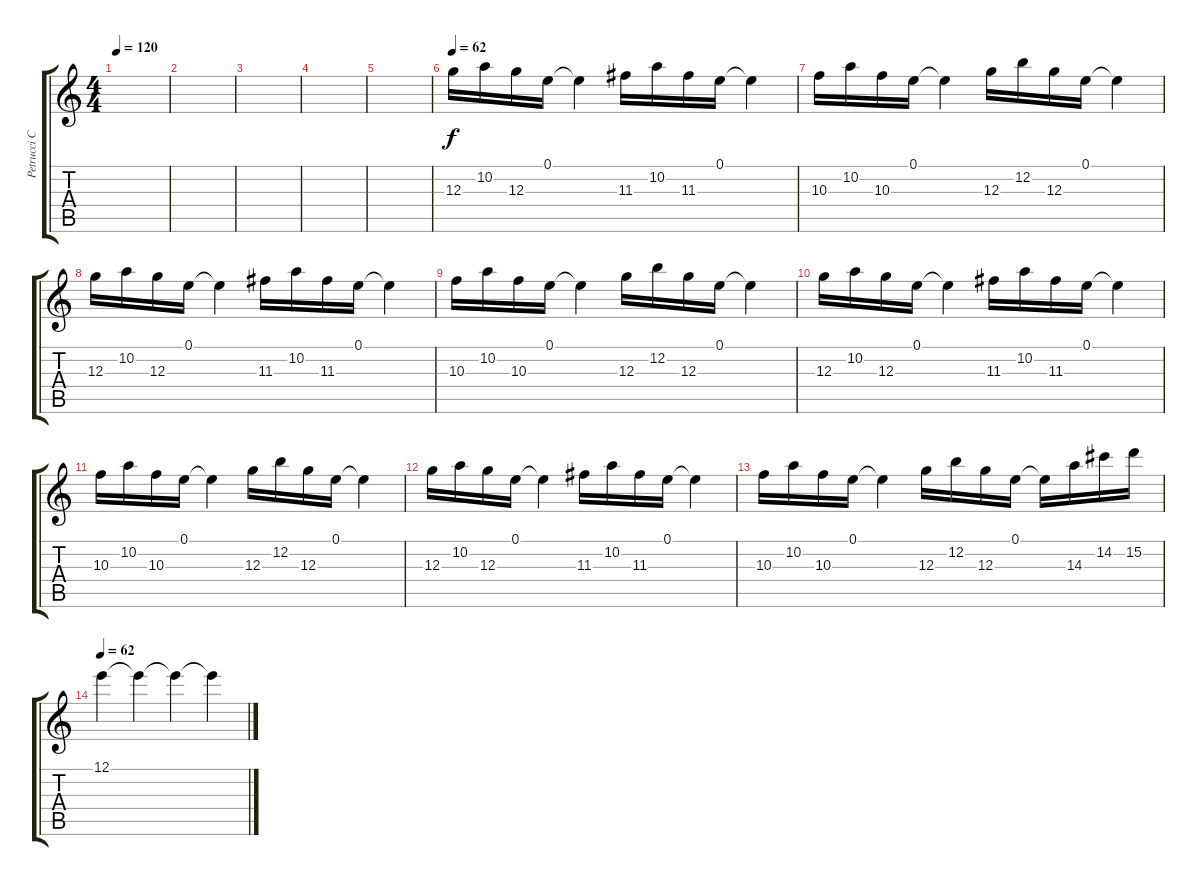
\track ("Petrucci Clean" "Petrucci C") {instrument electricguitarclean}
\staff {score tabs}
\tuning (E4 B3 G3 D3 A2 E2) {hide}
\ts (4 4)
\tempo 120
\clef g2
\ks c
|
|
|
|
|
\tempo 62
12.3.16{volume 9} 10.2.16 12.3.16 0.1.16 0.1{t}.4 11.3.16 10.2.16 11.3.16 0.1.16 0.1{t}.4 |
10.3.16 10.2.16 10.3.16 0.1.16 0.1{t}.4 12.3.16 12.2.16 12.3.16 0.1.16 0.1{t}.4 |
12.3.16 10.2.16 12.3.16 0.1.16 0.1{t}.4 11.3.16 10.2.16 11.3.16 0.1.16 0.1{t}.4 |
10.3.16 10.2.16 10.3.16 0.1.16 0.1{t}.4 12.3.16 12.2.16 12.3.16 0.1.16 0.1{t}.4 |
12.3.16 10.2.16 12.3.16 0.1.16 0.1{t}.4 11.3.16 10.2.16 11.3.16 0.1.16 0.1{t}.4 |
10.3.16 10.2.16 10.3.16 0.1.16 0.1{t}.4 12.3.16 12.2.16 12.3.16 0.1.16 0.1{t}.4 |
12.3.16 10.2.16 12.3.16 0.1.16 0.1{t}.4 11.3.16 10.2.16 11.3.16 0.1.16 0.1{t}.4 |
10.3.16 10.2.16 10.3.16 0.1.16 0.1{t}.4 12.3.16 12.2.16 12.3.16 0.1.16 0.1{t}.16 14.3.16 14.2.16 15.2.16 |
\tempo 62
12.1.4 12.1{t}.4 12.1{t}.4 12.1{t}.4
